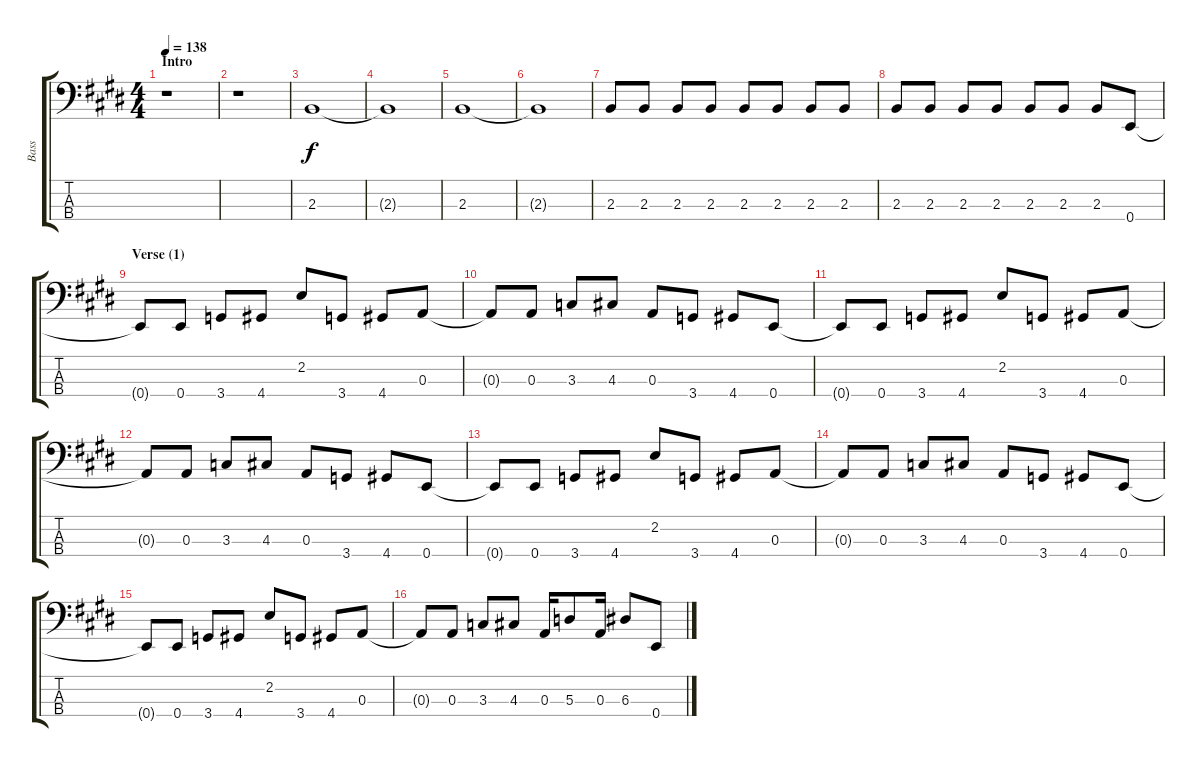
\track ("Bass" "Bass") {instrument electricbasspick}
\staff {score tabs}
\tuning (G2 D2 A1 E1) {hide}
\ts (4 4)
\section ("" "Intro")
\tempo 138
\clef f4
\ks e
r.1{dy f instrument electricbasspick} |
r.1 |
2.3.1 |
2.3{t}.1 |
2.3.1 |
2.3{t}.1 |
2.3.8 2.3.8 2.3.8 2.3.8 2.3.8 2.3.8 2.3.8 2.3.8 |
2.3.8 2.3.8 2.3.8 2.3.8 2.3.8 2.3.8 2.3.8 0.4.8 |
\section ("" "Verse (1)")
0.4{t}.8 0.4.8 3.4.8 4.4.8 2.2.8 3.4.8 4.4.8 0.3.8 |
0.3{t}.8 0.3.8 3.3.8 4.3.8 0.3.8 3.4.8 4.4.8 0.4.8 |
0.4{t}.8 0.4.8 3.4.8 4.4.8 2.2.8 3.4.8 4.4.8 0.3.8 |
0.3{t}.8 0.3.8 3.3.8 4.3.8 0.3.8 3.4.8 4.4.8 0.4.8 |
0.4{t}.8 0.4.8 3.4.8 4.4.8 2.2.8 3.4.8 4.4.8 0.3.8 |
0.3{t}.8 0.3.8 3.3.8 4.3.8 0.3.8 3.4.8 4.4.8 0.4.8 |
0.4{t}.8 0.4.8 3.4.8 4.4.8 2.2.8 3.4.8 4.4.8 0.3.8 |
0.3{t}.8 0.3.8 3.3.8 4.3.8 0.3.16 5.3.8 0.3.16 6.3.8 0.4.8
